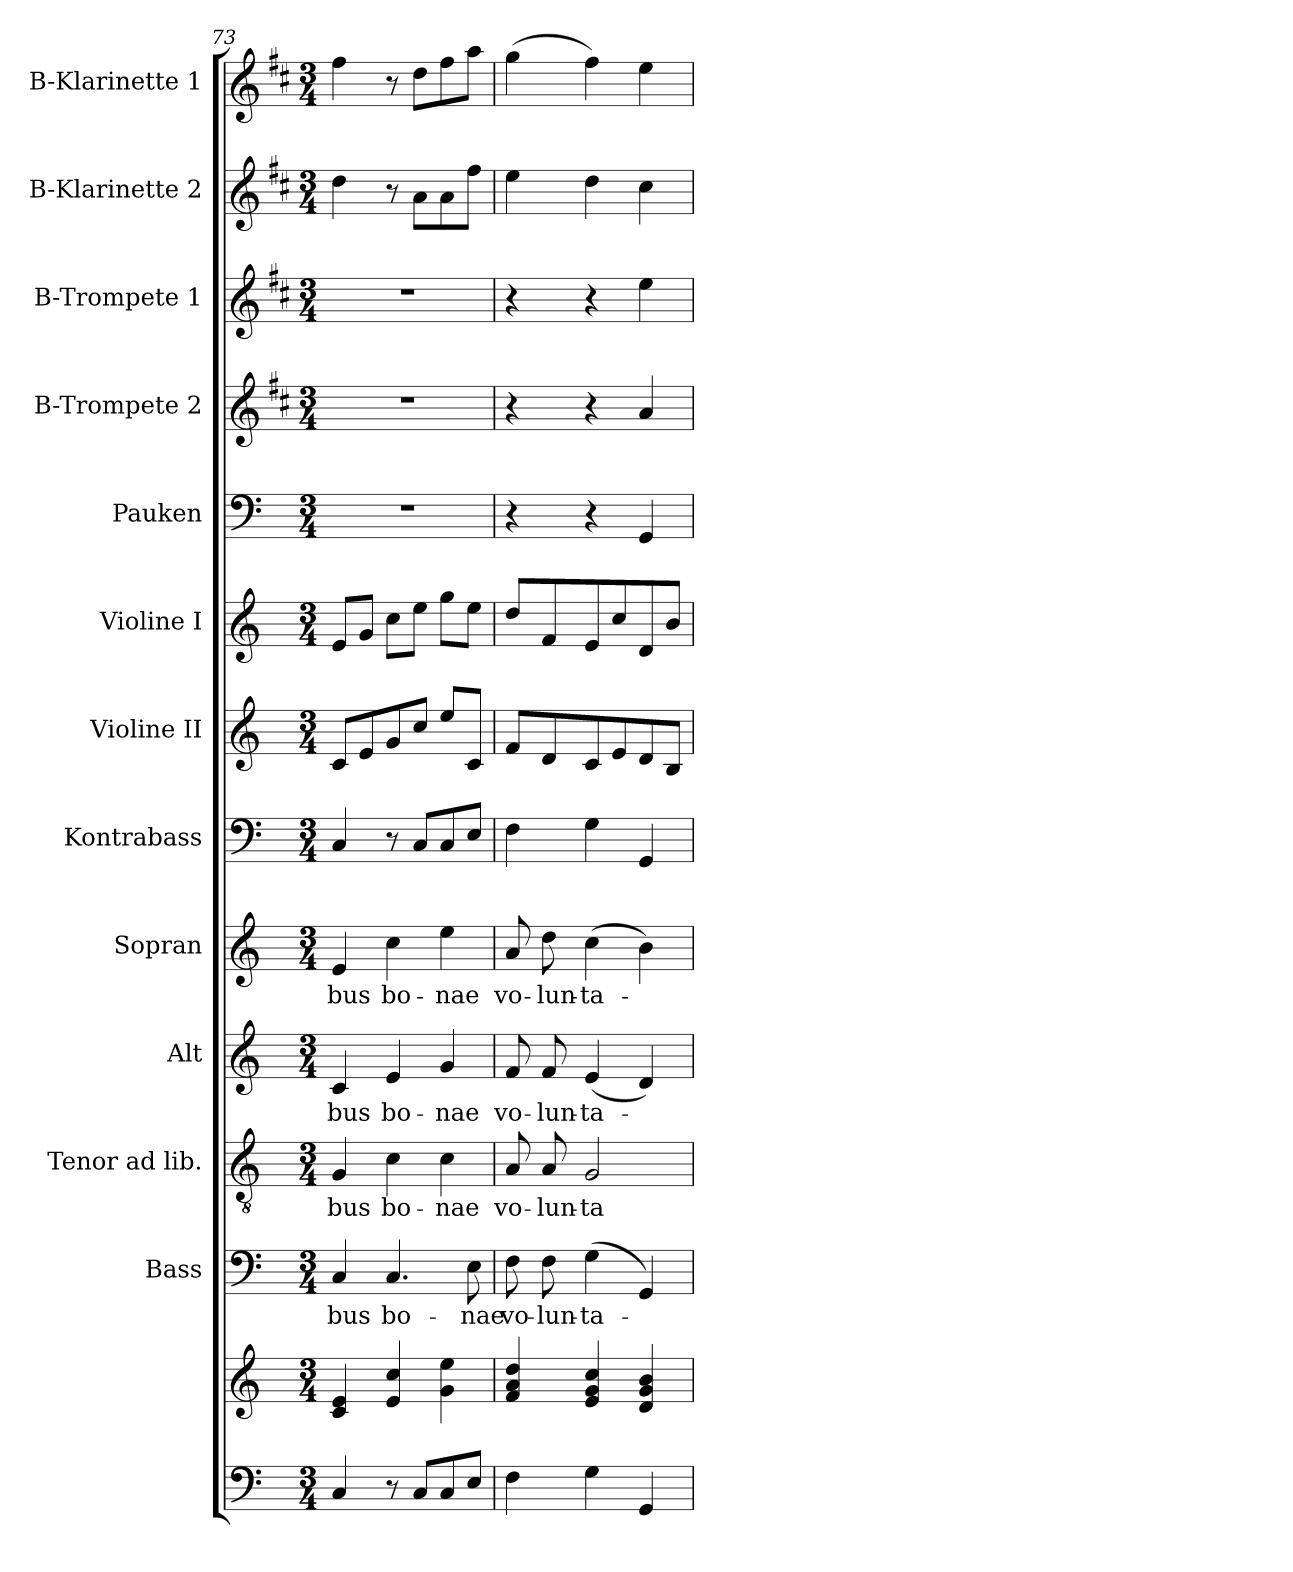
**kern	**kern	**kern	**text	**kern	**text	**kern	**text	**kern	**text	**kern	**kern	**kern	**kern	**kern	**kern	**kern	**kern
*part13	*part13	*part12	*part12	*part11	*part11	*part10	*part10	*part9	*part9	*part8	*part7	*part6	*part5	*part4	*part3	*part2	*part1
*staff14	*staff13	*staff12	*staff12	*staff11	*staff11	*staff10	*staff10	*staff9	*staff9	*staff8	*staff7	*staff6	*staff5	*staff4	*staff3	*staff2	*staff1
*	*	*I"Bass	*	*I"Tenor ad lib.	*	*I"Alt	*	*I"Sopran	*	*I"Kontrabass	*I"Violine II	*I"Violine I	*I"Pauken	*I"B-Trompete 2	*I"B-Trompete 1	*I"B-Klarinette 2	*I"B-Klarinette 1
*	*	*I'B.	*	*I'T.	*	*I'A.	*	*I'S.	*	*I'Kb.	*I'Vl. II	*I'Vl. I	*I'Pk.	*I'Trp. 2	*I'Trp. 1	*I'B Kl. 2	*I'B Kl. 1
!!LO:PB:g=z
*clefF4	*clefG2	*clefF4	*	*clefGv2	*	*clefG2	*	*clefG2	*	*clefF4	*clefG2	*clefG2	*clefF4	*clefG2	*clefG2	*clefG2	*clefG2
*	*	*	*	*	*	*	*	*	*	*ITrd7c12	*	*	*	*ITrd1c2	*ITrd1c2	*ITrd1c2	*ITrd1c2
*k[]	*k[]	*k[]	*	*k[]	*	*k[]	*	*k[]	*	*k[]	*k[]	*k[]	*k[]	*k[]	*k[]	*k[]	*k[]
*C:	*C:	*C:	*	*C:	*	*C:	*	*C:	*	*C:	*C:	*C:	*C:	*C:	*C:	*C:	*C:
*M3/4	*M3/4	*M3/4	*	*M3/4	*	*M3/4	*	*M3/4	*	*M3/4	*M3/4	*M3/4	*M3/4	*M3/4	*M3/4	*M3/4	*M3/4
=73	=73	=73	=73	=73	=73	=73	=73	=73	=73	=73	=73	=73	=73	=73	=73	=73	=73
!	!	!	!LO:LY:b	!	!LO:LY:b	!	!LO:LY:b	!	!LO:LY:b	!	!	!	!	!	!	!	!
4C/	4c/ 4e/	4C/	-bus	4G/	-bus	4c/	-bus	4e/	-bus	4CC/	8c/L	8e/L	2.r	2.r	2.r	4cc\	4ee\
.	.	.	.	.	.	.	.	.	.	.	8e/	8g/J	.	.	.	.	.
!	!	!	!LO:LY:b	!	!LO:LY:b	!	!LO:LY:b	!	!LO:LY:b	!	!	!	!	!	!	!	!
8r	4e/ 4cc/	4.C/	bo-	4c\	bo-	4e/	bo-	4cc\	bo-	8r	8g/	8cc\L	.	.	.	8r	8r
8C/L	.	.	.	.	.	.	.	.	.	8CC/L	8cc/J	8ee\J	.	.	.	8g\L	8cc\L
!	!	!	!	!	!LO:LY:b	!	!LO:LY:b	!	!LO:LY:b	!	!	!	!	!	!	!	!
8C/	4g\ 4ee\	.	.	4c\	-nae	4g/	-nae	4ee\	-nae	8CC/	8ee/L	8gg\L	.	.	.	8g\	8ee\
!	!	!	!LO:LY:b	!	!	!	!	!	!	!	!	!	!	!	!	!	!
8E/J	.	8E\	-nae	.	.	.	.	.	.	8EE/J	8c/J	8ee\J	.	.	.	8ee\J	8gg\J
=74	=74	=74	=74	=74	=74	=74	=74	=74	=74	=74	=74	=74	=74	=74	=74	=74	=74
!	!	!	!LO:LY:b	!	!LO:LY:b	!	!LO:LY:b	!	!LO:LY:b	!	!	!	!	!	!	!	!
4F\	4f/ 4a/ 4dd/	8F\	vo-	8A/	vo-	8f/	vo-	8a/	vo-	4FF\	8f/L	8dd/L	4r	4r	4r	4dd\	(>4ff\
!	!	!	!LO:LY:b	!	!LO:LY:b	!	!LO:LY:b	!	!LO:LY:b	!	!	!	!	!	!	!	!
.	.	8F\	-lun-	8A/	-lun-	8f/	-lun-	8dd\	-lun-	.	8d/	8f/	.	.	.	.	.
!	!	!	!LO:LY:b	!	!LO:LY:b	!	!LO:LY:b	!	!LO:LY:b	!	!	!	!	!	!	!	!
4G\	4e/ 4g/ 4cc/	(>4G\	-ta-	2G/	-ta-	(<4e/	-ta-	(>4cc\	-ta-	4GG\	8c/	8e/	4r	4r	4r	4cc\	4ee\)
.	.	.	.	.	.	.	.	.	.	.	8e/	8cc/	.	.	.	.	.
4GG/	4d/ 4g/ 4b/	4GG/)	.	.	.	4d/)	.	4b\)	.	4GGG/	8d/	8d/	4GG/	4g/	4dd\	4b\	4dd\
.	.	.	.	.	.	.	.	.	.	.	8B/J	8b/J	.	.	.	.	.
=	=	=	=	=	=	=	=	=	=	=	=	=	=	=	=	=	=
*-	*-	*-	*-	*-	*-	*-	*-	*-	*-	*-	*-	*-	*-	*-	*-	*-	*-
